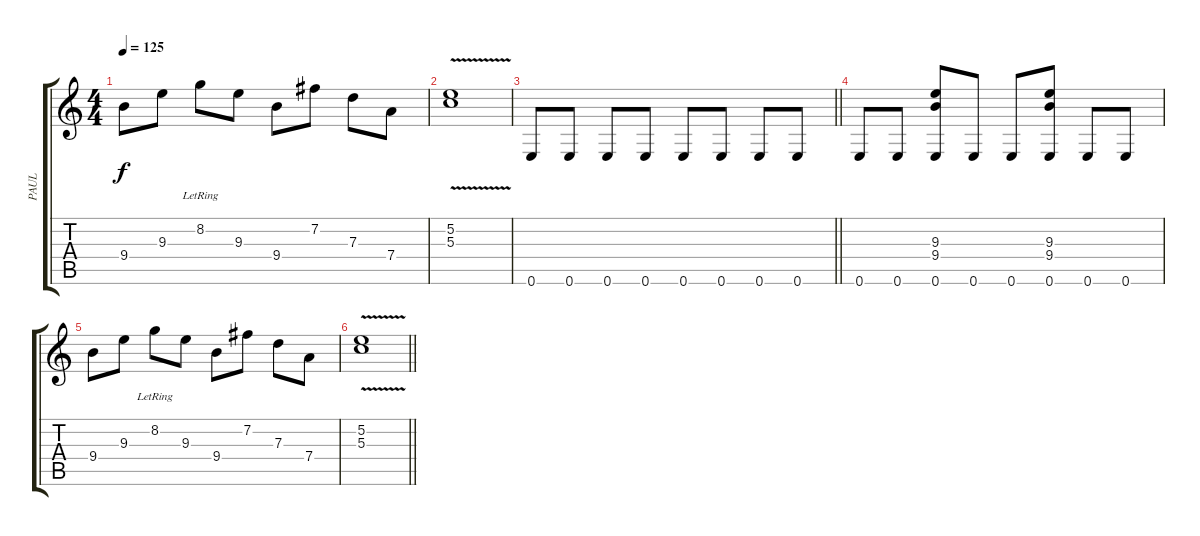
\track ("PAUL" "PAUL") {instrument overdrivenguitar}
\staff {score tabs}
\tuning (E4 B3 G3 D3 A2 E2) {hide}
\ts (4 4)
\tempo 125
\clef g2
\ks c
9.4.8{dy f} 9.3.8 8.2{lr}.8 9.3.8 9.4.8 7.2.8 7.3.8 7.4.8 |
(5.2 5.3{v}).1 |
\barLineRight lightlight
0.6.8 0.6.8 0.6.8 0.6.8 0.6.8 0.6.8 0.6.8 0.6.8 |
0.6.8 0.6.8 (9.3 9.4 0.6).8 0.6.8 0.6.8 (9.3 9.4 0.6).8 0.6.8 0.6.8 |
9.4.8 9.3.8 8.2{lr}.8 9.3.8 9.4.8 7.2.8 7.3.8 7.4.8 |
\barLineRight lightlight
(5.2 5.3{v}).1
